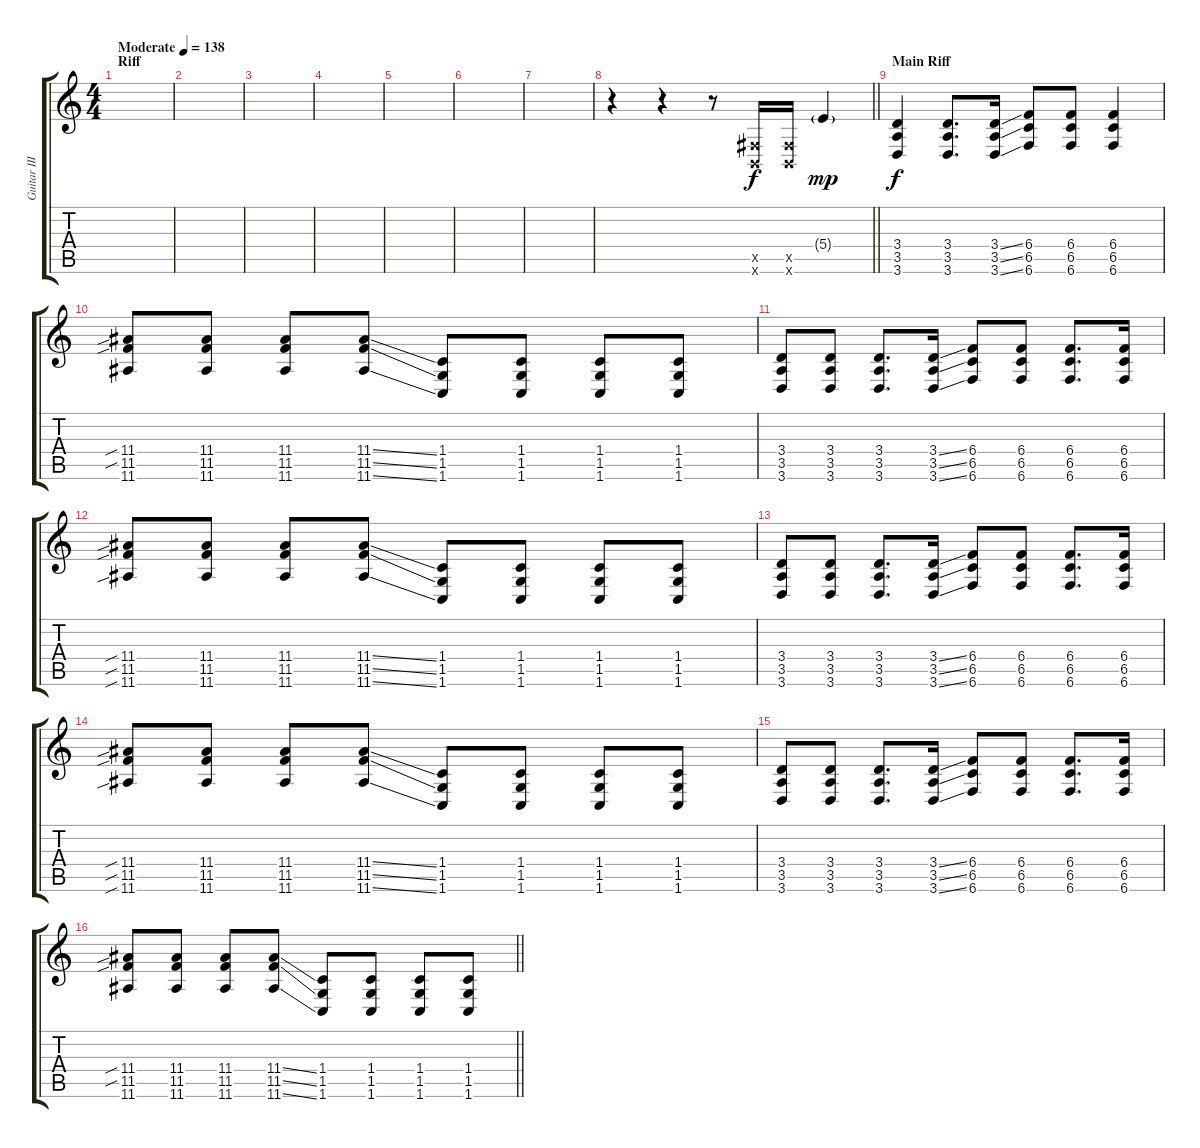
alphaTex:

\track ("Guitar III" "Guitar III") {instrument distortionguitar}
\staff {score tabs}
\tuning (Db4 Ab3 E3 B2 Gb2 B1) {hide}
\ts (4 4)
\section ("" "Riff")
\tempo (138 "Moderate")
\clef g2
\ks c
|
|
|
|
|
|
|
\barLineRight lightlight
r.4 r.4 r.8 (0.5{x} 0.6{x}).16 (0.5{x} 0.6{x}).16 5.4{g}.4{dy mp} |
\section ("" "Main Riff")
(3.4 3.5 3.6).4{dy f} (3.4 3.5 3.6).8{d} (3.4{ss} 3.5{ss} 3.6{ss}).16 (6.4 6.5 6.6).8 (6.4 6.5 6.6).8 (6.4 6.5 6.6).4 |
(11.4{sib} 11.5{sib} 11.6).8 (11.4 11.5 11.6).8 (11.4 11.5 11.6).8 (11.4{ss} 11.5{ss} 11.6{ss}).8 (1.4 1.5 1.6).8 (1.4 1.5 1.6).8 (1.4 1.5 1.6).8 (1.4 1.5 1.6).8 |
(3.4 3.5 3.6).8 (3.4 3.5 3.6).8 (3.4 3.5 3.6).8{d} (3.4{ss} 3.5{ss} 3.6{ss}).16 (6.4 6.5 6.6).8 (6.4 6.5 6.6).8 (6.4 6.5 6.6).8{d} (6.4 6.5 6.6).16 |
(11.4{sib} 11.5{sib} 11.6{sib}).8 (11.4 11.5 11.6).8 (11.4 11.5 11.6).8 (11.4{ss} 11.5{ss} 11.6{ss}).8 (1.4 1.5 1.6).8 (1.4 1.5 1.6).8 (1.4 1.5 1.6).8 (1.4 1.5 1.6).8 |
(3.4 3.5 3.6).8 (3.4 3.5 3.6).8 (3.4 3.5 3.6).8{d} (3.4{ss} 3.5{ss} 3.6{ss}).16 (6.4 6.5 6.6).8 (6.4 6.5 6.6).8 (6.4 6.5 6.6).8{d} (6.4 6.5 6.6).16 |
(11.4{sib} 11.5{sib} 11.6{sib}).8 (11.4 11.5 11.6).8 (11.4 11.5 11.6).8 (11.4{ss} 11.5{ss} 11.6{ss}).8 (1.4 1.5 1.6).8 (1.4 1.5 1.6).8 (1.4 1.5 1.6).8 (1.4 1.5 1.6).8 |
(3.4 3.5 3.6).8 (3.4 3.5 3.6).8 (3.4 3.5 3.6).8{d} (3.4{ss} 3.5{ss} 3.6{ss}).16 (6.4 6.5 6.6).8 (6.4 6.5 6.6).8 (6.4 6.5 6.6).8{d} (6.4 6.5 6.6).16 |
\barLineRight lightlight
(11.4{sib} 11.5{sib} 11.6).8 (11.4 11.5 11.6).8 (11.4 11.5 11.6).8 (11.4{ss} 11.5{ss} 11.6{ss}).8 (1.4 1.5 1.6).8 (1.4 1.5 1.6).8 (1.4 1.5 1.6).8 (1.4 1.5 1.6).8
